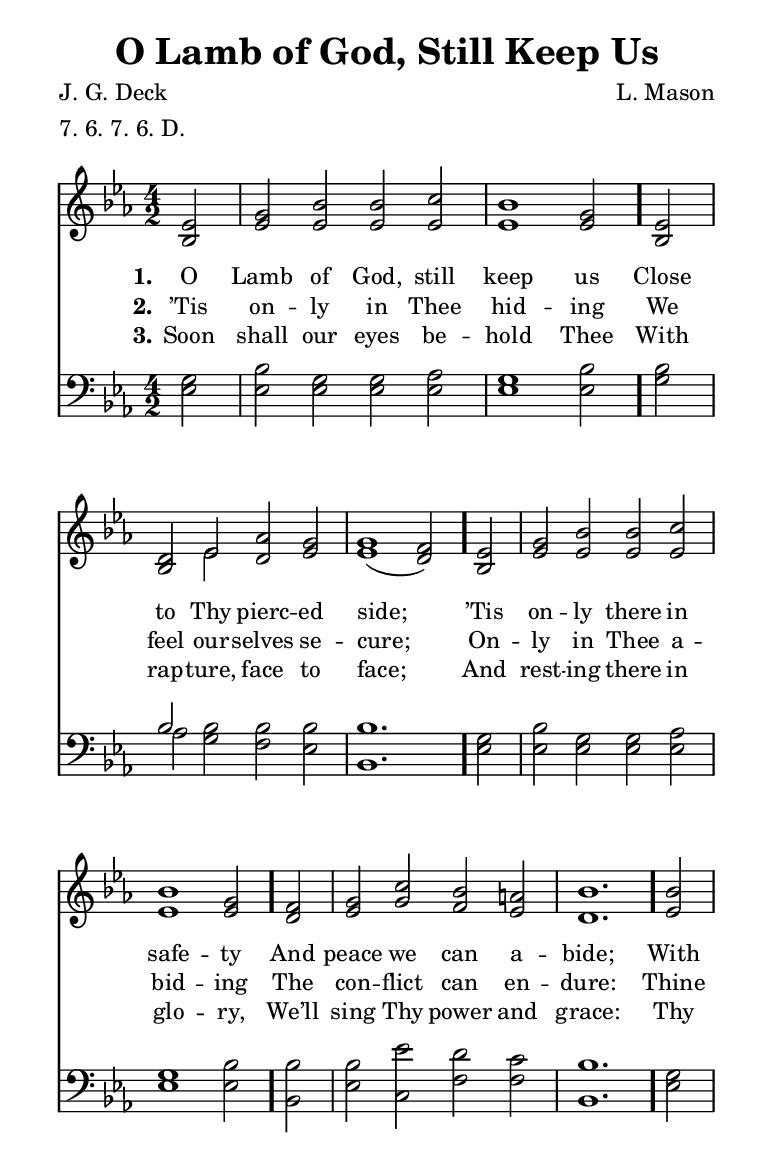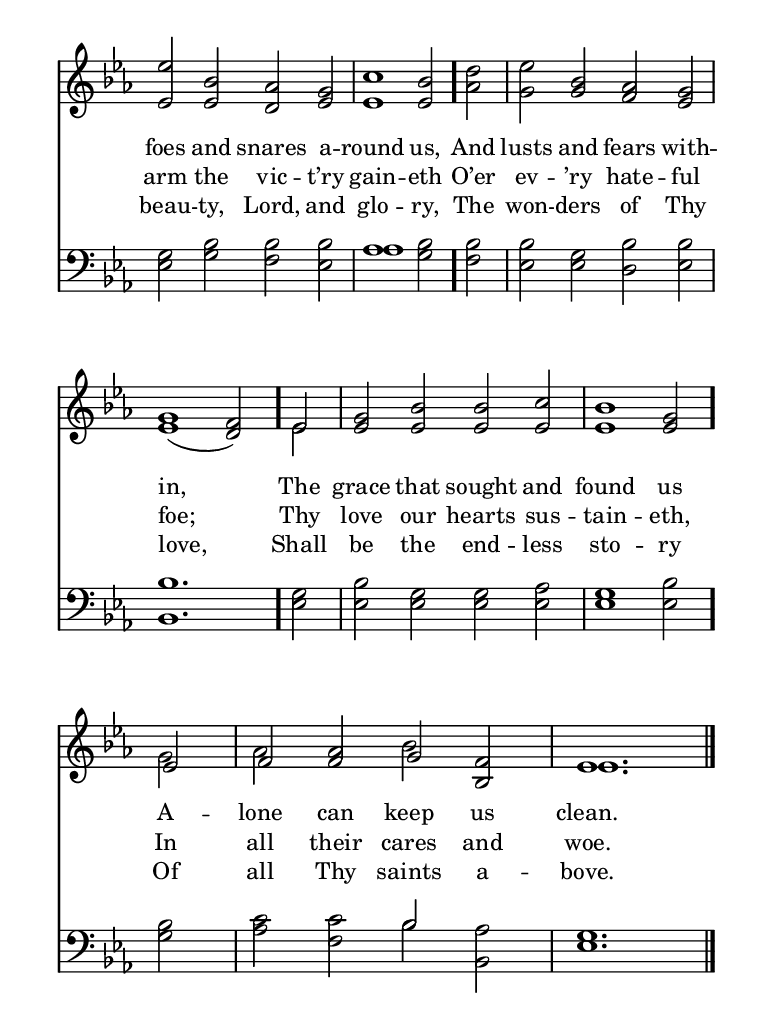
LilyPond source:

\include "common/global.ily"
\paper {
  \include "common/paper.ily"
}

\header{
  hymnnumber = "183"
  title = "O Lamb of God, Still Keep Us"
  tunename = "Missionary"
  meter = "7. 6. 7. 6. D."
  poet = "J. G. Deck"
  composer = "L. Mason"
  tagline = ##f
}

global = {
  \include "common/overrides.ily"
  \override Staff.TimeSignature.style = #'numbered
  \time 4/2
  \override Score.MetronomeMark.transparent = ##t % hide all fermata changes too
  \tempo 2=90
  \key ees \major
  \partial 2
  \autoBeamOff
}

notesSoprano = {
\global
\relative c' {

  ees2 | g bes bes c | bes1 g2
  ees2 | d ees aes g | g1( f2)
  ees2 | g bes bes c | bes1 g2
  f2 | g c bes a | bes1.
  bes2 | ees bes aes g | c1 bes2
  d2 | ees bes aes g | g1( f2)
  ees2 | g bes bes c | bes1 g2
  ees2 | f aes g f | ees1.

  \bar "|."

}
}

notesAlto = {
\global
\relative e' {

  bes2 | ees ees ees ees | ees1 ees2
  bes2 | bes ees d ees | ees1( d2)
  bes2 | ees ees ees ees | ees1 ees2
  d2 | ees g f ees | d1.
  ees2 | ees ees d ees | ees1 ees2
  aes2 | g g f ees | ees1( d2)
  ees2 | ees ees ees ees | ees1 ees2
  g2 | aes f bes bes, | ees1.

}
}

notesTenor = {
\global
\relative a {

  g2 | bes g g aes | g1 bes2
  bes2 | bes bes bes bes | bes1.
  g2 | bes g g aes | g1 bes2
  bes2 | bes ees d c | bes1.
  g2 | g bes bes bes | aes1 bes2
  bes2 | bes g bes bes | bes1.
  g2 | bes g g aes | g1 bes2
  bes2 | c c bes aes | g1.

}
}

notesBass = {
\global
\relative f {

  ees2 | ees ees ees ees | ees1 ees2
  g2 | aes g f ees | bes1.
  ees2 | ees ees ees ees | ees1 ees2
  bes2 | ees c f f | bes,1.
  ees2 | ees g f ees | aes1 g2
  f2 | ees ees d ees | bes1.
  ees2 | ees ees ees ees | ees1 ees2
  g2 | aes f bes bes, | ees1.

}
}

wordsA = \lyricmode {
\set stanza = "1."

O Lamb of God, still keep us \bar "."
Close to Thy pierc -- ed side; \bar "."
’Tis on -- ly there in safe -- ty \bar "."
And peace we can a -- bide; \bar "."
With foes and snares a -- round us, \bar "."
And lusts and fears with -- in, \bar "."
The grace that sought and found us \bar "."
A -- lone can keep us clean. \bar "."

}

wordsB = \lyricmode {
\set stanza = "2."

’Tis on -- ly in Thee hid -- ing
We feel our -- selves se -- cure;
On -- ly in Thee a -- bid -- ing
The con -- flict can en -- dure:
Thine arm the vic -- t’ry gain -- eth
O’er ev -- ’ry hate -- ful foe;
Thy love our hearts sus -- tain -- eth,
In all their cares and woe.

}

wordsC = \lyricmode {
\set stanza = "3."

Soon shall our eyes be -- hold Thee
With rap -- ture, face to face;
And rest -- ing there in glo -- ry,
We’ll sing Thy power and grace:
Thy beau -- ty, Lord, and glo -- ry,
The won -- ders of Thy love,
Shall be the end -- less sto -- ry
Of all Thy saints a -- bove.

}

\score {
  \context ChoirStaff <<
    \context Staff = upper <<
      \set Staff.autoBeaming = ##f
      \set ChoirStaff.systemStartDelimiter = #'SystemStartBar
      \set ChoirStaff.printPartCombineTexts = ##f
      \partcombine #'(2 . 11) \notesSoprano \notesAlto
      \context NullVoice = sopranos { \voiceOne << \notesSoprano >> }
      \context Lyrics = one   \lyricsto sopranos \wordsA
      \context Lyrics = two   \lyricsto sopranos \wordsB
      \context Lyrics = three \lyricsto sopranos \wordsC
    >>
    \context Staff = men <<
      \set Staff.autoBeaming = ##f
      \clef bass
      \set ChoirStaff.printPartCombineTexts = ##f
      \partcombine #'(2 . 11) \notesTenor \notesBass
    >>
  >>
  \layout {
    \include "common/layout.ily"
  }
  #(cond ((ly:get-option 'eog-midi-permitted) #{ \midi{
    \include "common/midi.ily"
  } #}))
}

\version "2.19.49"  % necessary for upgrading to future LilyPond versions.

% vi:set et ts=2 sw=2 ai nocindent syntax=lilypond:
